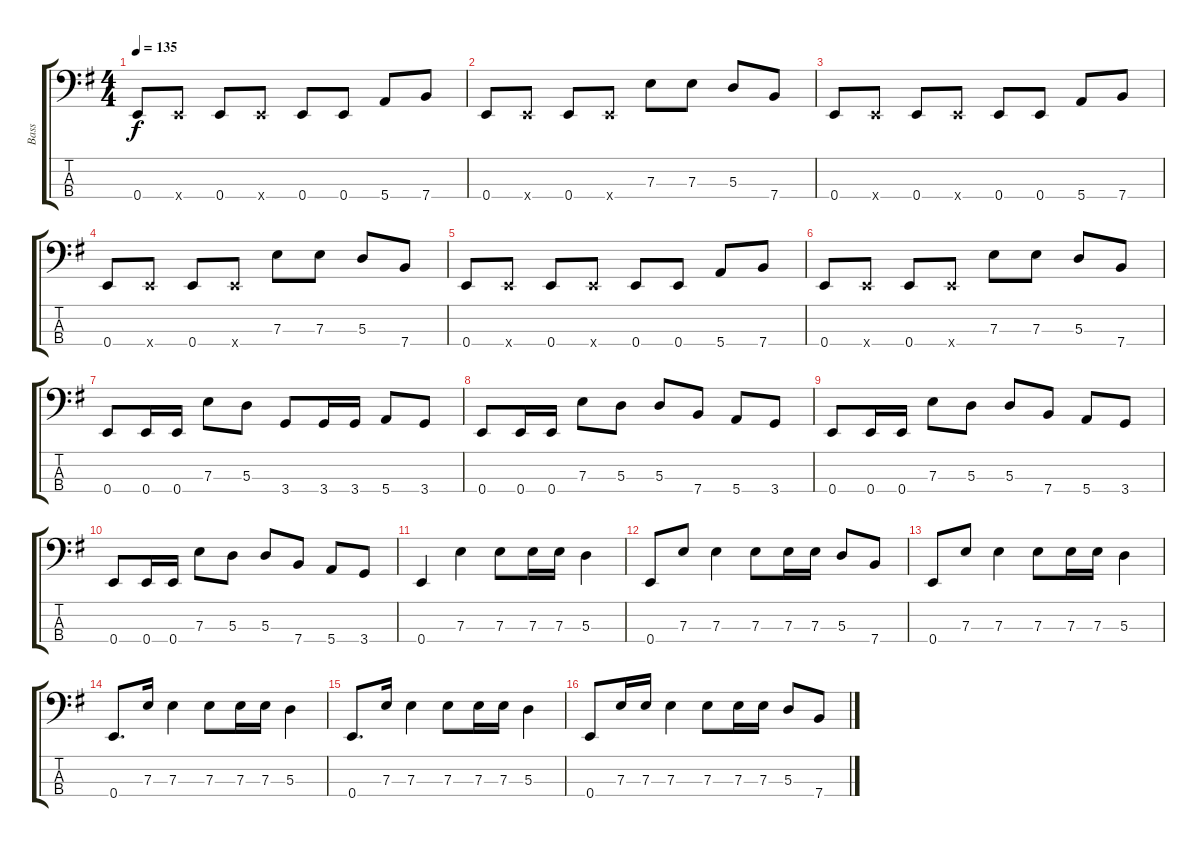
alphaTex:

\track ("Bass" "Bass") {instrument electricbassfinger}
\staff {score tabs}
\tuning (G2 D2 A1 E1) {hide}
\ts (4 4)
\tempo 135
\clef f4
\ks g
0.4.8{dy f} 0.4{x}.8 0.4.8 0.4{x}.8 0.4.8 0.4.8 5.4.8 7.4.8 |
0.4.8 0.4{x}.8 0.4.8 0.4{x}.8 7.3.8 7.3.8 5.3.8 7.4.8 |
0.4.8 0.4{x}.8 0.4.8 0.4{x}.8 0.4.8 0.4.8 5.4.8 7.4.8 |
0.4.8 0.4{x}.8 0.4.8 0.4{x}.8 7.3.8 7.3.8 5.3.8 7.4.8 |
0.4.8 0.4{x}.8 0.4.8 0.4{x}.8 0.4.8 0.4.8 5.4.8 7.4.8 |
0.4.8 0.4{x}.8 0.4.8 0.4{x}.8 7.3.8 7.3.8 5.3.8 7.4.8 |
0.4.8 0.4.16 0.4.16 7.3.8 5.3.8 3.4.8 3.4.16 3.4.16 5.4.8 3.4.8 |
0.4.8 0.4.16 0.4.16 7.3.8 5.3.8 5.3.8 7.4.8 5.4.8 3.4.8 |
0.4.8 0.4.16 0.4.16 7.3.8 5.3.8 5.3.8 7.4.8 5.4.8 3.4.8 |
0.4.8 0.4.16 0.4.16 7.3.8 5.3.8 5.3.8 7.4.8 5.4.8 3.4.8 |
0.4.4 7.3.4 7.3.8 7.3.16 7.3.16 5.3.4 |
0.4.8 7.3.8 7.3.4 7.3.8 7.3.16 7.3.16 5.3.8 7.4.8 |
0.4.8 7.3.8 7.3.4 7.3.8 7.3.16 7.3.16 5.3.4 |
0.4.8{d} 7.3.16 7.3.4 7.3.8 7.3.16 7.3.16 5.3.4 |
0.4.8{d} 7.3.16 7.3.4 7.3.8 7.3.16 7.3.16 5.3.4 |
0.4.8 7.3.16 7.3.16 7.3.4 7.3.8 7.3.16 7.3.16 5.3.8 7.4.8
